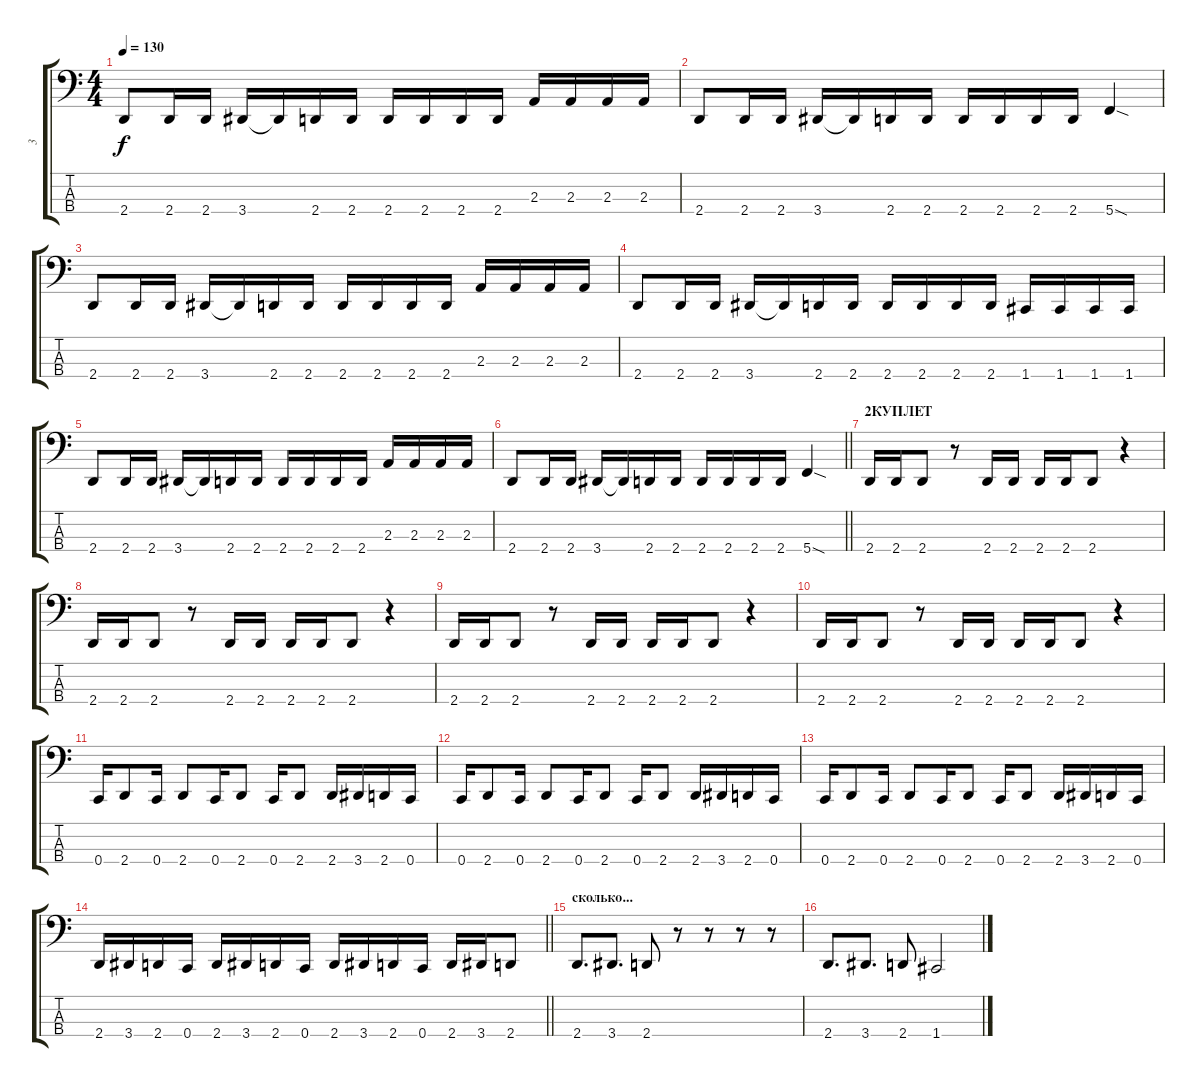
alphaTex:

\track ("3" "3") {instrument electricbassfinger}
\staff {score tabs}
\tuning (F2 C2 G1 C1) {hide}
\ts (4 4)
\tempo 130
\clef f4
\ks c
2.4.8{dy f} 2.4.16 2.4.16 3.4.16 3.4{t}.16 2.4.16 2.4.16 2.4.16 2.4.16 2.4.16 2.4.16 2.3.16 2.3.16 2.3.16 2.3.16 |
2.4.8 2.4.16 2.4.16 3.4.16 3.4{t}.16 2.4.16 2.4.16 2.4.16 2.4.16 2.4.16 2.4.16 5.4{sod}.4 |
2.4.8 2.4.16 2.4.16 3.4.16 3.4{t}.16 2.4.16 2.4.16 2.4.16 2.4.16 2.4.16 2.4.16 2.3.16 2.3.16 2.3.16 2.3.16 |
2.4.8 2.4.16 2.4.16 3.4.16 3.4{t}.16 2.4.16 2.4.16 2.4.16 2.4.16 2.4.16 2.4.16 1.4.16 1.4.16 1.4.16 1.4.16 |
2.4.8 2.4.16 2.4.16 3.4.16 3.4{t}.16 2.4.16 2.4.16 2.4.16 2.4.16 2.4.16 2.4.16 2.3.16 2.3.16 2.3.16 2.3.16 |
\barLineRight lightlight
2.4.8 2.4.16 2.4.16 3.4.16 3.4{t}.16 2.4.16 2.4.16 2.4.16 2.4.16 2.4.16 2.4.16 5.4{sod}.4 |
\section ("" "2КУПЛЕТ")
2.4.16 2.4.16 2.4.8 r.8 2.4.16 2.4.16 2.4.16 2.4.16 2.4.8 r.4 |
2.4.16 2.4.16 2.4.8 r.8 2.4.16 2.4.16 2.4.16 2.4.16 2.4.8 r.4 |
2.4.16 2.4.16 2.4.8 r.8 2.4.16 2.4.16 2.4.16 2.4.16 2.4.8 r.4 |
2.4.16 2.4.16 2.4.8 r.8 2.4.16 2.4.16 2.4.16 2.4.16 2.4.8 r.4 |
0.4.16 2.4.8 0.4.16 2.4.8 0.4.16 2.4.8 0.4.16 2.4.8 2.4.16 3.4.16 2.4.16 0.4.16 |
0.4.16 2.4.8 0.4.16 2.4.8 0.4.16 2.4.8 0.4.16 2.4.8 2.4.16 3.4.16 2.4.16 0.4.16 |
0.4.16 2.4.8 0.4.16 2.4.8 0.4.16 2.4.8 0.4.16 2.4.8 2.4.16 3.4.16 2.4.16 0.4.16 |
\barLineRight lightlight
2.4.16 3.4.16 2.4.16 0.4.16 2.4.16 3.4.16 2.4.16 0.4.16 2.4.16 3.4.16 2.4.16 0.4.16 2.4.16 3.4.16 2.4.8 |
\section ("" "сколько...")
2.4.8{d} 3.4.8{d} 2.4.8 r.8 r.8 r.8 r.8 |
2.4.8{d} 3.4.8{d} 2.4.8 1.4.2
